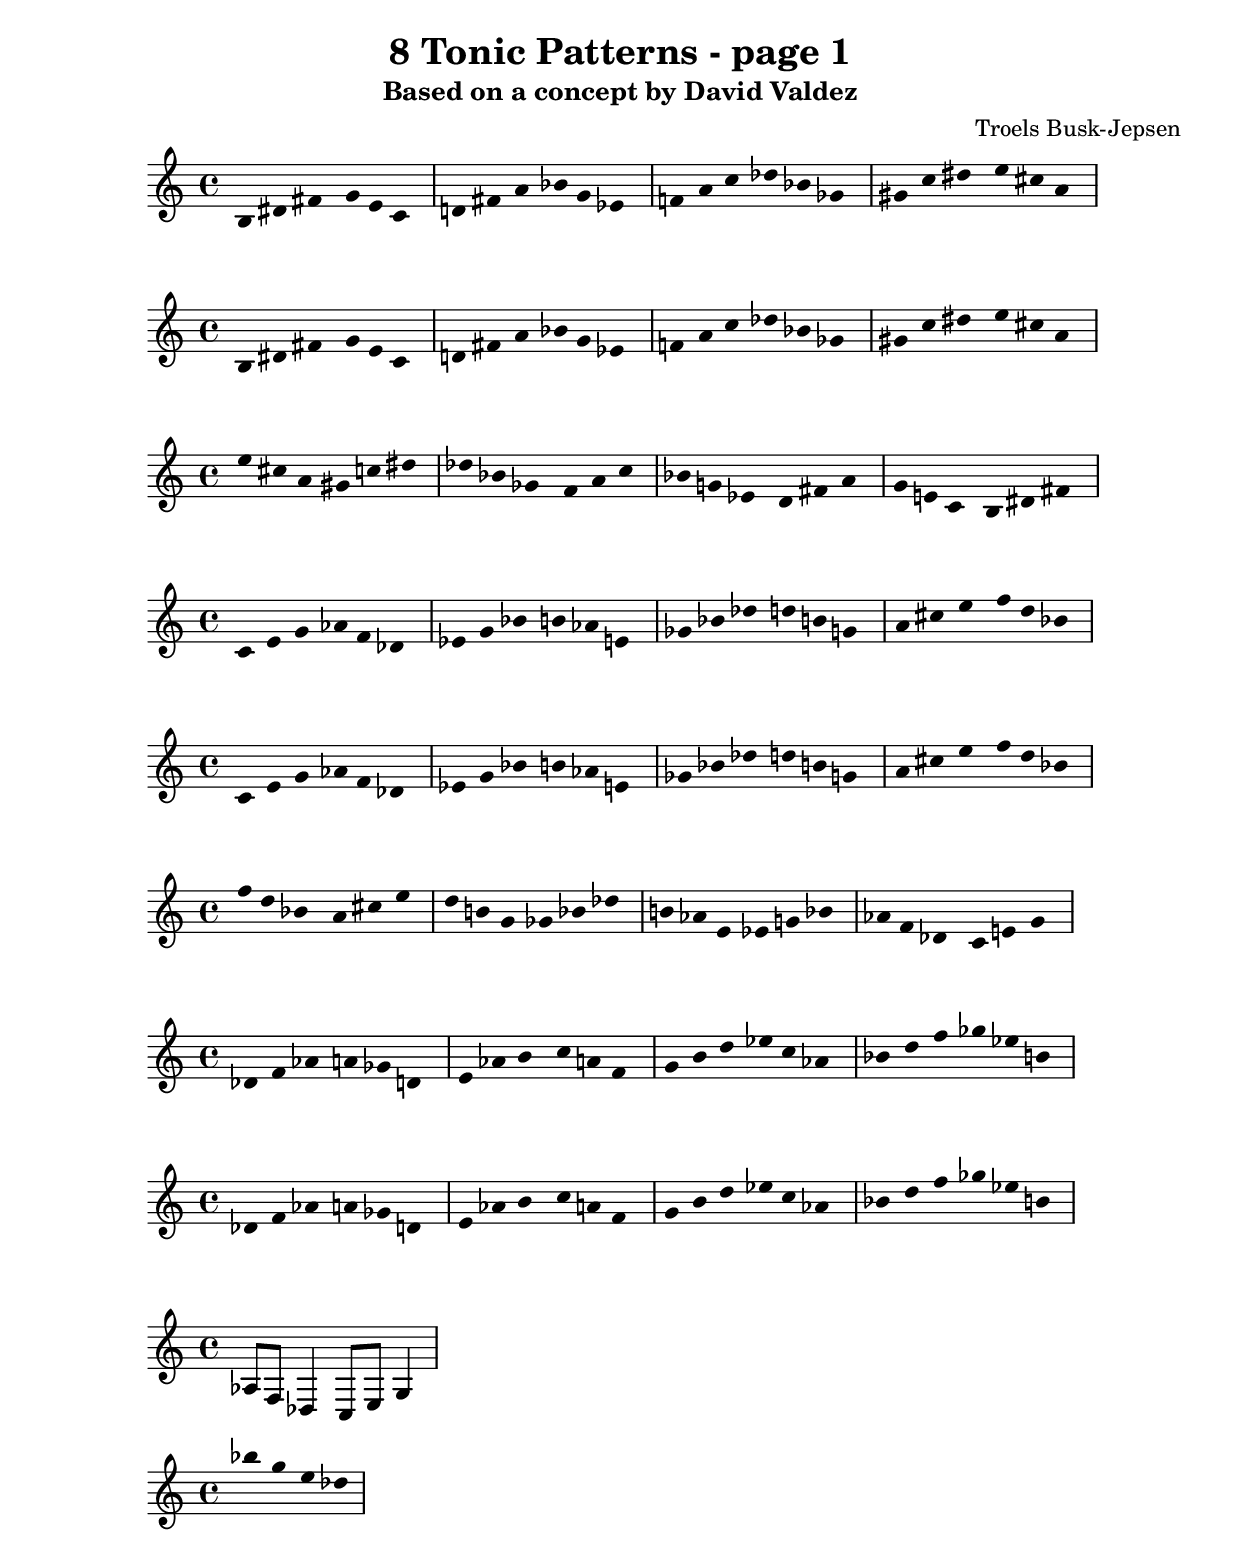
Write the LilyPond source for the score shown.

% template.erb
\header {
  \version "2.24.2"
  title = "8 Tonic Patterns - page 1"

  subtitle = "Based on a concept by David Valdez"
  composer = "Troels Busk-Jepsen"
}

#(define (naturalize-pitch p)
   (let ((o (ly:pitch-octave p))
         (a (* 4 (ly:pitch-alteration p)))
         ;; alteration, a, in quarter tone steps,
         ;; for historical reasons
         (n (ly:pitch-notename p)))
     (cond
      ((and (> a 1) (or (eqv? n 6) (eqv? n 2)))
       (set! a (- a 2))
       (set! n (+ n 1)))
      ((and (< a -1) (or (eqv? n 0) (eqv? n 3)))
       (set! a (+ a 2))
       (set! n (- n 1))))
     (cond
      ((> a 2) (set! a (- a 4)) (set! n (+ n 1)))
      ((< a -2) (set! a (+ a 4)) (set! n (- n 1))))
     (if (< n 0) (begin (set! o (- o 1)) (set! n (+ n 7))))
     (if (> n 6) (begin (set! o (+ o 1)) (set! n (- n 7))))
     (ly:make-pitch o n (/ a 4))))

#(define (naturalize music)
   (let ((es (ly:music-property music 'elements))
         (e (ly:music-property music 'element))
         (p (ly:music-property music 'pitch)))
     (if (pair? es)
         (ly:music-set-property!
          music 'elements
          (map naturalize es)))
     (if (ly:music? e)
         (ly:music-set-property!
          music 'element
          (naturalize e)))
     (if (ly:pitch? p)
         (begin
           (set! p (naturalize-pitch p))
           (ly:music-set-property! music 'pitch p)))
     music))

naturalizeMusic =
#(define-music-function (m)
   (ly:music?)
   (naturalize m))


pattern = \relative { b 8 dis fis 4 g 8 e c 4 }
compoundLine = {
  \transpose c c  { \pattern }
  \transpose c es   { \pattern }
  \transpose c ges  { \pattern }
  \transpose c a    { \pattern }
}

\score {
    \new Staff {
        \include "style_staff.ly"
        \compoundLine \break
    }
}

\score {
    \new Staff {
        \include "style_staff.ly"
        \compoundLine \break
    }
}


descending_pattern = \relative { g 8 e c 4 b 8 dis fis 4 }
compoundLine = {
  \transpose c a'    { \descending_pattern }
  \transpose c ges'  { \descending_pattern }
  \transpose c es'       { \descending_pattern }
  \transpose c c'       { \descending_pattern }
}

\score {
    \new Staff {
        \include "style_staff.ly"
        \compoundLine \break
    }
}


pattern = \transpose b c' \pattern
compoundLine = {
  \transpose c c  { \pattern }
  \transpose c es   { \pattern }
  \transpose c ges  { \pattern }
  \transpose c a    { \pattern }
}

\score {
    \new Staff {
        \include "style_staff.ly"
        \compoundLine \break
    }
}

\score {
    \new Staff {
        \include "style_staff.ly"
        \compoundLine \break
    }
}


descending_pattern = \transpose b c' \descending_pattern
compoundLine = {
  \transpose c a'    { \descending_pattern }
  \transpose c ges'  { \descending_pattern }
  \transpose c es'       { \descending_pattern }
  \transpose c c'       { \descending_pattern }
}

\score {
    \new Staff {
        \include "style_staff.ly"
        \compoundLine \break
    }
}


pattern = \transpose c des \pattern
compoundLine = {
  \transpose c c  { \pattern }
  \transpose c es   { \pattern }
  \transpose c ges  { \pattern }
  \transpose c a    { \pattern }
}

\score {
    \new Staff {
        \include "style_staff.ly"
        \compoundLine \break
    }
}

\score {
    \new Staff {
        \include "style_staff.ly"
        \compoundLine \break
    }
}


descending_pattern = \relative c des' \descending_pattern
compoundLine = {
  \transpose c a'    { \descending_pattern }
  \transpose c ges'  { \descending_pattern }
  \transpose c es'       { \descending_pattern }
  \transpose c c'       { \descending_pattern }
}

\score {
    \new Staff {
        \include "style_staff.ly"
        \compoundLine \break
    }
}


\layout {
}
\midi{}
